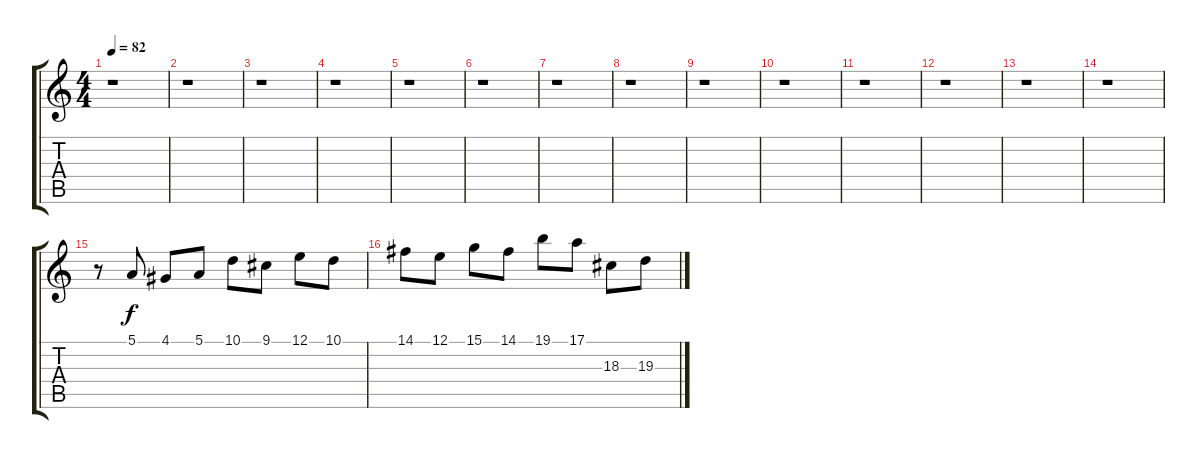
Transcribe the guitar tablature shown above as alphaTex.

\track "" {instrument piccolo}
\staff {score tabs}
\tuning (E4 B3 G3 D3 A2 E2) {hide}
\ts (4 4)
\tempo 82
\clef g2
\ks c
r.1{dy f} |
r.1 |
r.1 |
r.1 |
r.1 |
r.1 |
r.1 |
r.1 |
r.1 |
r.1 |
r.1 |
r.1 |
r.1 |
r.1 |
r.8 5.1.8 4.1.8 5.1.8 10.1.8 9.1.8 12.1.8 10.1.8 |
14.1.8 12.1.8 15.1.8 14.1.8 19.1.8 17.1.8 18.3.8 19.3.8
